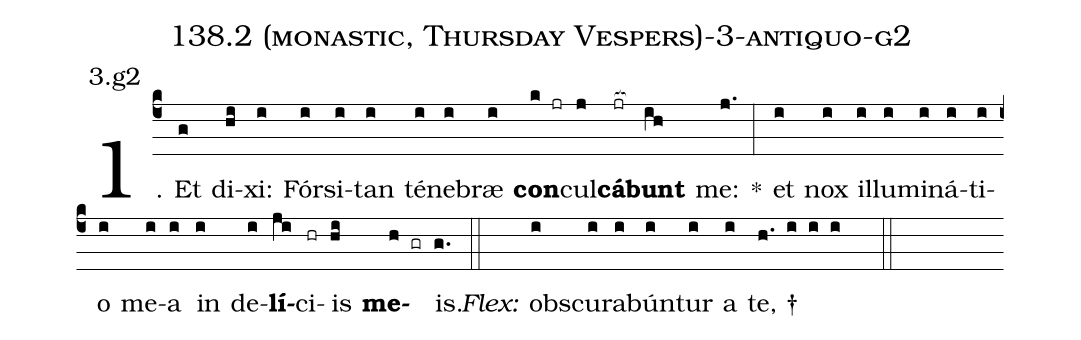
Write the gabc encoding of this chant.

name: 138.2 (monastic, Thursday Vespers)-3-antiquo-g2;
annotation: 3.g2;
%%
(c4)1. Et(g) di(hi)xi:(i) Fór(i)si(i)tan(i) té(i)ne(i)bræ(i) <b>con</b>(k jr)cul(j)<b>cá</b>(jr[ocb:1{])<b>bunt</b>(ih[ocb:0}]) me:(j.) *(:) et(i) nox(i) il(i)lu(i)mi(i)ná(i)ti(i)o(i) me(i)a(i) in(i) de(i)<b>lí</b>(ji)ci(hr)is(hi) <b>me</b>(h gr)is.(g.) (::)
<i>Flex:</i>()  obs(i)cu(i)ra(i)bún(i)tur(i) a(i) te, †(h. i i i  ::)
